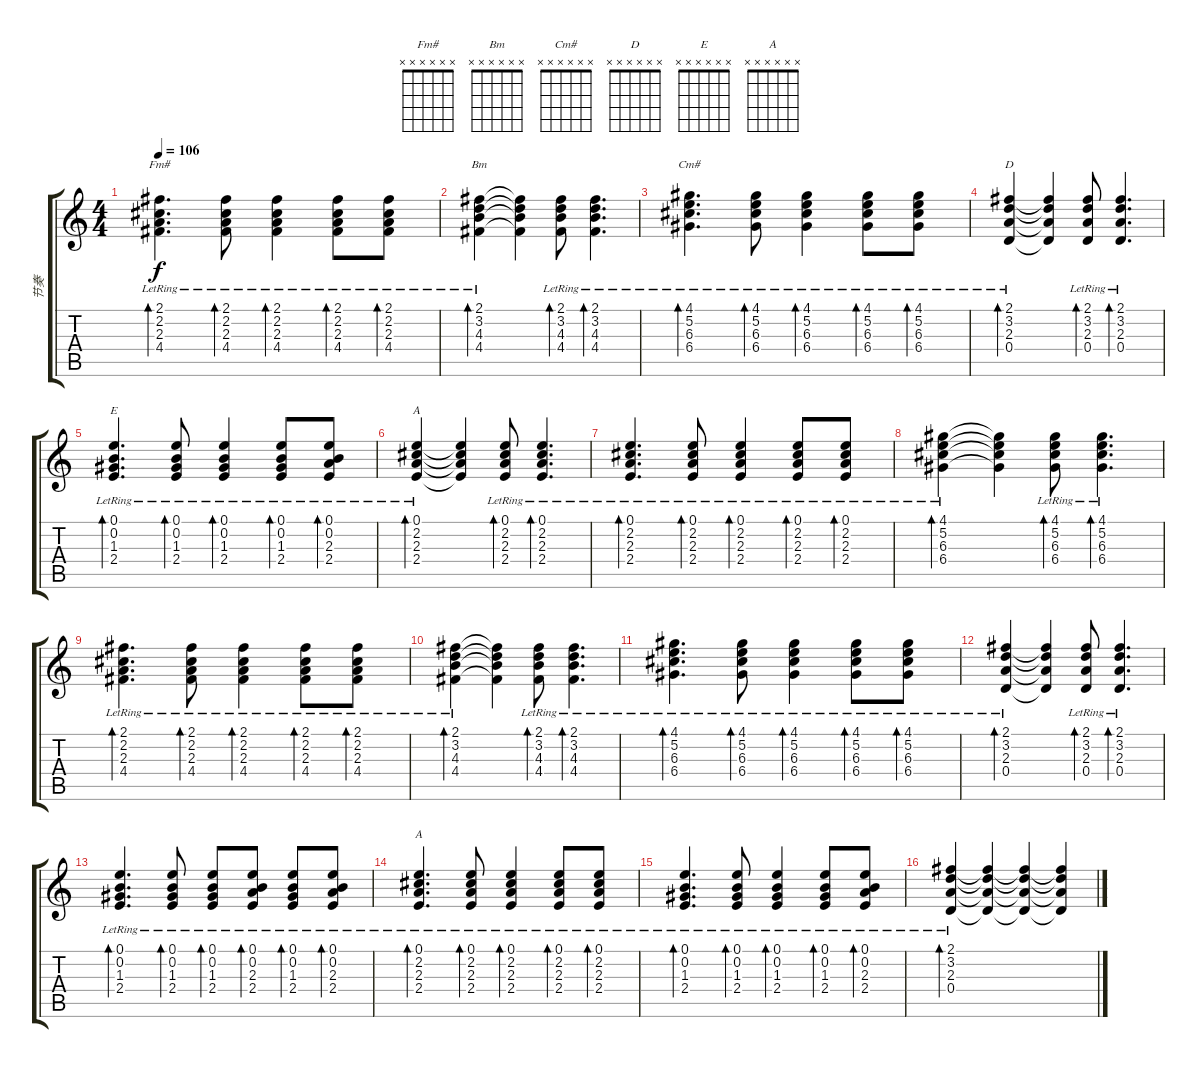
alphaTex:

\track ("节奏" "节奏") {instrument acousticguitarsteel}
\staff {score tabs}
\tuning (E4 B3 G3 D3 A2 E2) {hide}
\chord ("Fm#" x x x x x x)
\chord ("Bm" x x x x x x)
\chord ("Cm#" x x x x x x)
\chord ("D" x x x x x x)
\chord ("E" x x x x x x)
\chord ("A" 0 2 2 2 0 0)
\chord ("A" x x x x x x)
\ts (4 4)
\tempo 106
\clef g2
\ks c
(2.1{lr} 2.2{lr} 2.3{lr} 4.4{lr}).4{d bd 60 ch "Fm#" dy f} (2.1{lr} 2.2{lr} 2.3{lr} 4.4{lr}).8{bd 60} (2.1{lr} 2.2{lr} 2.3{lr} 4.4{lr}).4{bd 60} (2.1{lr} 2.2{lr} 2.3{lr} 4.4{lr}).8{bd 60} (2.1{lr} 2.2{lr} 2.3{lr} 4.4{lr}).8{bd 60} |
(2.1{lr} 3.2{lr} 4.3{lr} 4.4{lr}).4{bd 60 ch "Bm"} (2.1{t} 3.2{t} 4.3{t} 4.4{t}).4 (2.1{lr} 3.2{lr} 4.3{lr} 4.4{lr}).8{bd 60} (2.1{lr} 3.2{lr} 4.3{lr} 4.4{lr}).4{d bd 60} |
(4.1{lr} 5.2{lr} 6.3{lr} 6.4{lr}).4{d bd 60 ch "Cm#"} (4.1{lr} 5.2{lr} 6.3{lr} 6.4{lr}).8{bd 60} (4.1{lr} 5.2{lr} 6.3{lr} 6.4{lr}).4{bd 60} (4.1{lr} 5.2{lr} 6.3{lr} 6.4{lr}).8{bd 60} (4.1{lr} 5.2{lr} 6.3{lr} 6.4{lr}).8{bd 60} |
(2.1{lr} 3.2{lr} 2.3{lr} 0.4{lr}).4{bd 60 ch "D"} (2.1{t} 3.2{t} 2.3{t} 0.4{t}).4 (2.1{lr} 3.2{lr} 2.3{lr} 0.4{lr}).8{bd 60} (2.1{lr} 3.2{lr} 2.3{lr} 0.4{lr}).4{d bd 60} |
(0.1{lr} 0.2{lr} 1.3{lr} 2.4{lr}).4{d bd 60 ch "E"} (0.1{lr} 0.2{lr} 1.3{lr} 2.4{lr}).8{bd 60} (0.1{lr} 0.2{lr} 1.3{lr} 2.4{lr}).4{bd 60} (0.1{lr} 0.2{lr} 1.3{lr} 2.4{lr}).8{bd 60} (0.1{lr} 0.2{lr} 2.3{lr} 2.4{lr}).8{bd 60} |
(0.1{lr} 2.2{lr} 2.3{lr} 2.4{lr}).4{bd 60 ch "A"} (0.1{t} 2.2{t} 2.3{t} 2.4{t}).4 (0.1{lr} 2.2{lr} 2.3{lr} 2.4{lr}).8{bd 60} (0.1{lr} 2.2{lr} 2.3{lr} 2.4{lr}).4{d bd 60} |
(0.1{lr} 2.2{lr} 2.3{lr} 2.4{lr}).4{d bd 60} (0.1{lr} 2.2{lr} 2.3{lr} 2.4{lr}).8{bd 60} (0.1{lr} 2.2{lr} 2.3{lr} 2.4{lr}).4{bd 60} (0.1{lr} 2.2{lr} 2.3{lr} 2.4{lr}).8{bd 60} (0.1{lr} 2.2{lr} 2.3{lr} 2.4{lr}).8{bd 60} |
(4.1{lr} 5.2{lr} 6.3{lr} 6.4{lr}).4{bd 60} (4.1{t} 5.2{t} 6.3{t} 6.4{t}).4 (4.1{lr} 5.2{lr} 6.3{lr} 6.4{lr}).8{bd 60} (4.1{lr} 5.2{lr} 6.3{lr} 6.4{lr}).4{d bd 60} |
(2.1{lr} 2.2{lr} 2.3{lr} 4.4{lr}).4{d bd 60} (2.1{lr} 2.2{lr} 2.3{lr} 4.4{lr}).8{bd 60} (2.1{lr} 2.2{lr} 2.3{lr} 4.4{lr}).4{bd 60} (2.1{lr} 2.2{lr} 2.3{lr} 4.4{lr}).8{bd 60} (2.1{lr} 2.2{lr} 2.3{lr} 4.4{lr}).8{bd 60} |
(2.1{lr} 3.2{lr} 4.3{lr} 4.4{lr}).4{bd 60} (2.1{t} 3.2{t} 4.3{t} 4.4{t}).4 (2.1{lr} 3.2{lr} 4.3{lr} 4.4{lr}).8{bd 60} (2.1{lr} 3.2{lr} 4.3{lr} 4.4{lr}).4{d bd 60} |
(4.1{lr} 5.2{lr} 6.3{lr} 6.4{lr}).4{d bd 60} (4.1{lr} 5.2{lr} 6.3{lr} 6.4{lr}).8{bd 60} (4.1{lr} 5.2{lr} 6.3{lr} 6.4{lr}).4{bd 60} (4.1{lr} 5.2{lr} 6.3{lr} 6.4{lr}).8{bd 60} (4.1{lr} 5.2{lr} 6.3{lr} 6.4{lr}).8{bd 60} |
(2.1{lr} 3.2{lr} 2.3{lr} 0.4{lr}).4{bd 60} (2.1{t} 3.2{t} 2.3{t} 0.4{t}).4 (2.1{lr} 3.2{lr} 2.3{lr} 0.4{lr}).8{bd 60} (2.1{lr} 3.2{lr} 2.3{lr} 0.4{lr}).4{d bd 60} |
(0.1{lr} 0.2{lr} 1.3{lr} 2.4{lr}).4{d bd 60} (0.1{lr} 0.2{lr} 1.3{lr} 2.4{lr}).8{bd 60} (0.1{lr} 0.2{lr} 1.3{lr} 2.4{lr}).8{bd 60} (0.1{lr} 0.2{lr} 2.3{lr} 2.4{lr}).8{bd 60} (0.1{lr} 0.2{lr} 1.3{lr} 2.4{lr}).8{bd 60} (0.1{lr} 0.2{lr} 2.3{lr} 2.4{lr}).8{bd 60} |
(0.1{lr} 2.2{lr} 2.3{lr} 2.4{lr}).4{d bd 60 ch "A"} (0.1{lr} 2.2{lr} 2.3{lr} 2.4{lr}).8{bd 60} (0.1{lr} 2.2{lr} 2.3{lr} 2.4{lr}).4{bd 60} (0.1{lr} 2.2{lr} 2.3{lr} 2.4{lr}).8{bd 60} (0.1{lr} 2.2{lr} 2.3{lr} 2.4{lr}).8{bd 60} |
(0.1{lr} 0.2{lr} 1.3{lr} 2.4{lr}).4{d bd 60} (0.1{lr} 0.2{lr} 1.3{lr} 2.4{lr}).8{bd 60} (0.1{lr} 0.2{lr} 1.3{lr} 2.4{lr}).4{bd 60} (0.1{lr} 0.2{lr} 1.3{lr} 2.4{lr}).8{bd 60} (0.1{lr} 0.2{lr} 2.3{lr} 2.4{lr}).8{bd 60} |
(2.1{lr} 3.2{lr} 2.3{lr} 0.4{lr}).4{bd 60} (2.1{t} 3.2{t} 2.3{t} 0.4{t}).4 (2.1{t} 3.2{t} 2.3{t} 0.4{t}).4 (2.1{t} 3.2{t} 2.3{t} 0.4{t}).4
